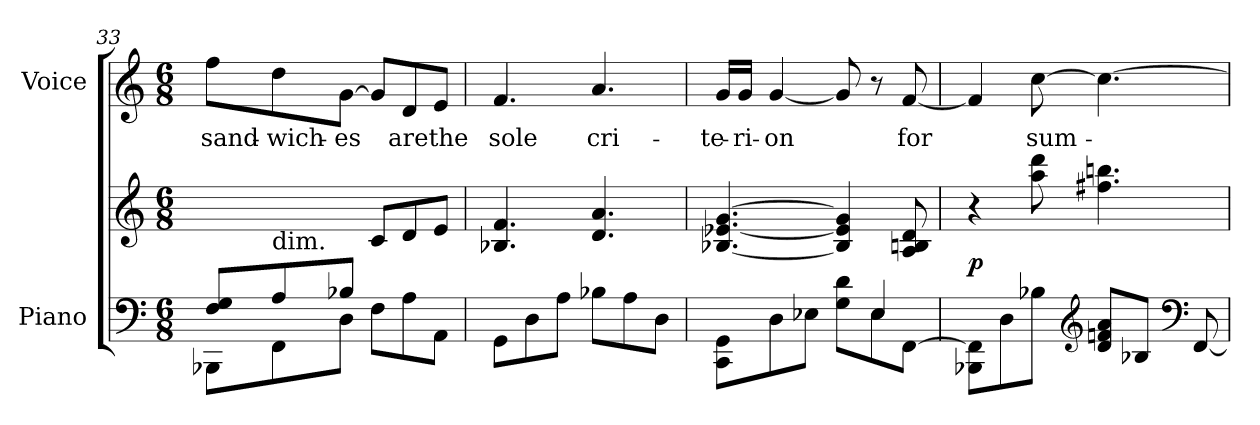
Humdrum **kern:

**kern	**kern	**dynam	**kern	**text
*part2	*part2	*part2	*part1	*part1
*staff3	*staff2	*staff2/3	*staff1	*staff1
*I"Piano	*	*	*I"Voice	*
*I'Pno.	*	*	*I'Voice	*
*clefF4	*clefG2	*	*clefG2	*
*k[]	*k[]	*	*k[]	*
*M6/8	*M6/8	*	*M6/8	*
=33	=33	=33	=33	=33
*^	*	*	*	*
!	!	!	!	!	!LO:LY:b:color=#000000
8Fi/ 8GiL	8BBB-Xi\L	8ryy	.	8ffi\L	sand-
!	!	!LO:TX:b:t=dim.	!	!	!
!	!	!	!	!	!LO:LY:b:color=#000000
8Ai/	8FFi\	4ryy	.	8ddi\	-wich-
!	!	!	!	!	!LO:LY:b:color=#000000
8B-Xi/J	8Di\J	.	.	[<8gi\J	-es
4.ryy	8Fi\L	8ci/L	.	8gi/L]	.
!	!	!	!	!	!LO:LY:b:color=#000000
.	8Ai\	8di/	.	8di/	are
!	!	!	!	!	!LO:LY:b:color=#000000
.	8AAi\J	8ei/J	.	8ei/J	the
*v	*v	*	*	*	*
=34	=34	=34	=34	=34
*^	*	*	*	*
!	!	!	!	!	!LO:LY:b:color=#000000
*v	*v	*	*	*	*
8GGi\L	4.B-Xi/ 4.fi	.	4.fi/	sole
8Di\	.	.	.	.
8Ai\J	.	.	.	.
!	!	!	!	!LO:LY:b:color=#000000
8B-Xi\L	4.di/ 4.ai	.	4.ai/	cri-
8Ai\	.	.	.	.
8Di\J	.	.	.	.
!!LO:LB:g=z
=35	=35	=35	=35	=35
*^	*	*	*	*
!	!	!	!	!	!LO:LY:b:color=#000000
8CCi\ 8GGiL	2ryy	[<4.B-Xi/ [<4.e-Xi [>4.gi	.	16gi/LL	-te-
!	!	!	!	!	!LO:LY:b:color=#000000
.	.	.	.	16gi/JJ	-ri-
!	!	!	!	!	!LO:LY:b:color=#000000
8Di\	.	.	.	[<4gi/	-on
8E-Xi\J	.	.	.	.	.
8Gi\ 8diL	.	4B-i/] 4e-i] 4gi]	.	8gi/]	.
8E-i\	4E-i/	.	.	8r	.
!	!	!	!	!	!LO:LY:b:color=#000000
[<8FFi\J	.	8Ai/ 8Bni 8di	.	[<8fi/	for
*v	*v	*	*	*	*
=36	=36	=36	=36	=36
8BBB-Xi\ 8FFi]L	4r	p	4fi/]	.
8Di\	.	.	.	.
!	!	!	!	!LO:LY:b:color=#000000
8B-Xi\J	8aai\ 8dddi	.	[>8cci\	sum-
*clefG2	*	*	*	*
8di/ 8fni 8aiL	4.ff#Xi\ 4.bbni	.	4.cci\_>	.
8B-Xi/J	.	.	.	.
*clefF4	*	*	*	*
[<8FFi/	.	.	.	.
=	=	=	=	=
*-	*-	*-	*-	*-
